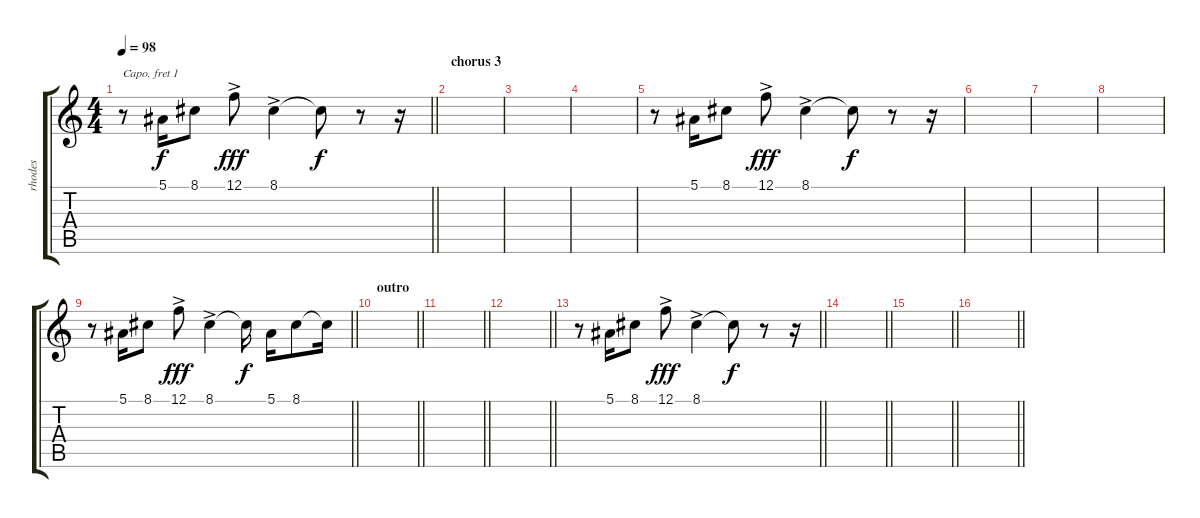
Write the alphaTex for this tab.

\track ("rhodes" "rhodes") {instrument electricpiano1}
\staff {score tabs}
\capo 1
\tuning (E4 B3 G3 D3 A2 E2) {hide}
\ts (4 4)
\tempo 98
\clef g2
\barLineRight lightlight
\ks c
r.8{dy f} 5.1.16 8.1.8 12.1{ac}.8{dy fff} 8.1{ac}.4 8.1{t}.8{dy f} r.8 r.16 |
\section ("" "chorus 3")
|
|
|
r.8 5.1.16 8.1.8 12.1{ac}.8{dy fff} 8.1{ac}.4 8.1{t}.8{dy f} r.8 r.16 |
|
|
|
\barLineRight lightlight
r.8 5.1.16 8.1.8 12.1{ac}.8{dy fff} 8.1{ac}.4 8.1{t}.16{dy f} 5.1.16 8.1.8 8.1{t}.16 |
\section ("" "outro")
\barLineRight lightlight
|
\barLineRight lightlight
|
\barLineRight lightlight
|
\barLineRight lightlight
r.8 5.1.16 8.1.8 12.1{ac}.8{dy fff} 8.1{ac}.4 8.1{t}.8{dy f} r.8 r.16 |
\barLineRight lightlight
|
\barLineRight lightlight
|
\barLineRight lightlight
